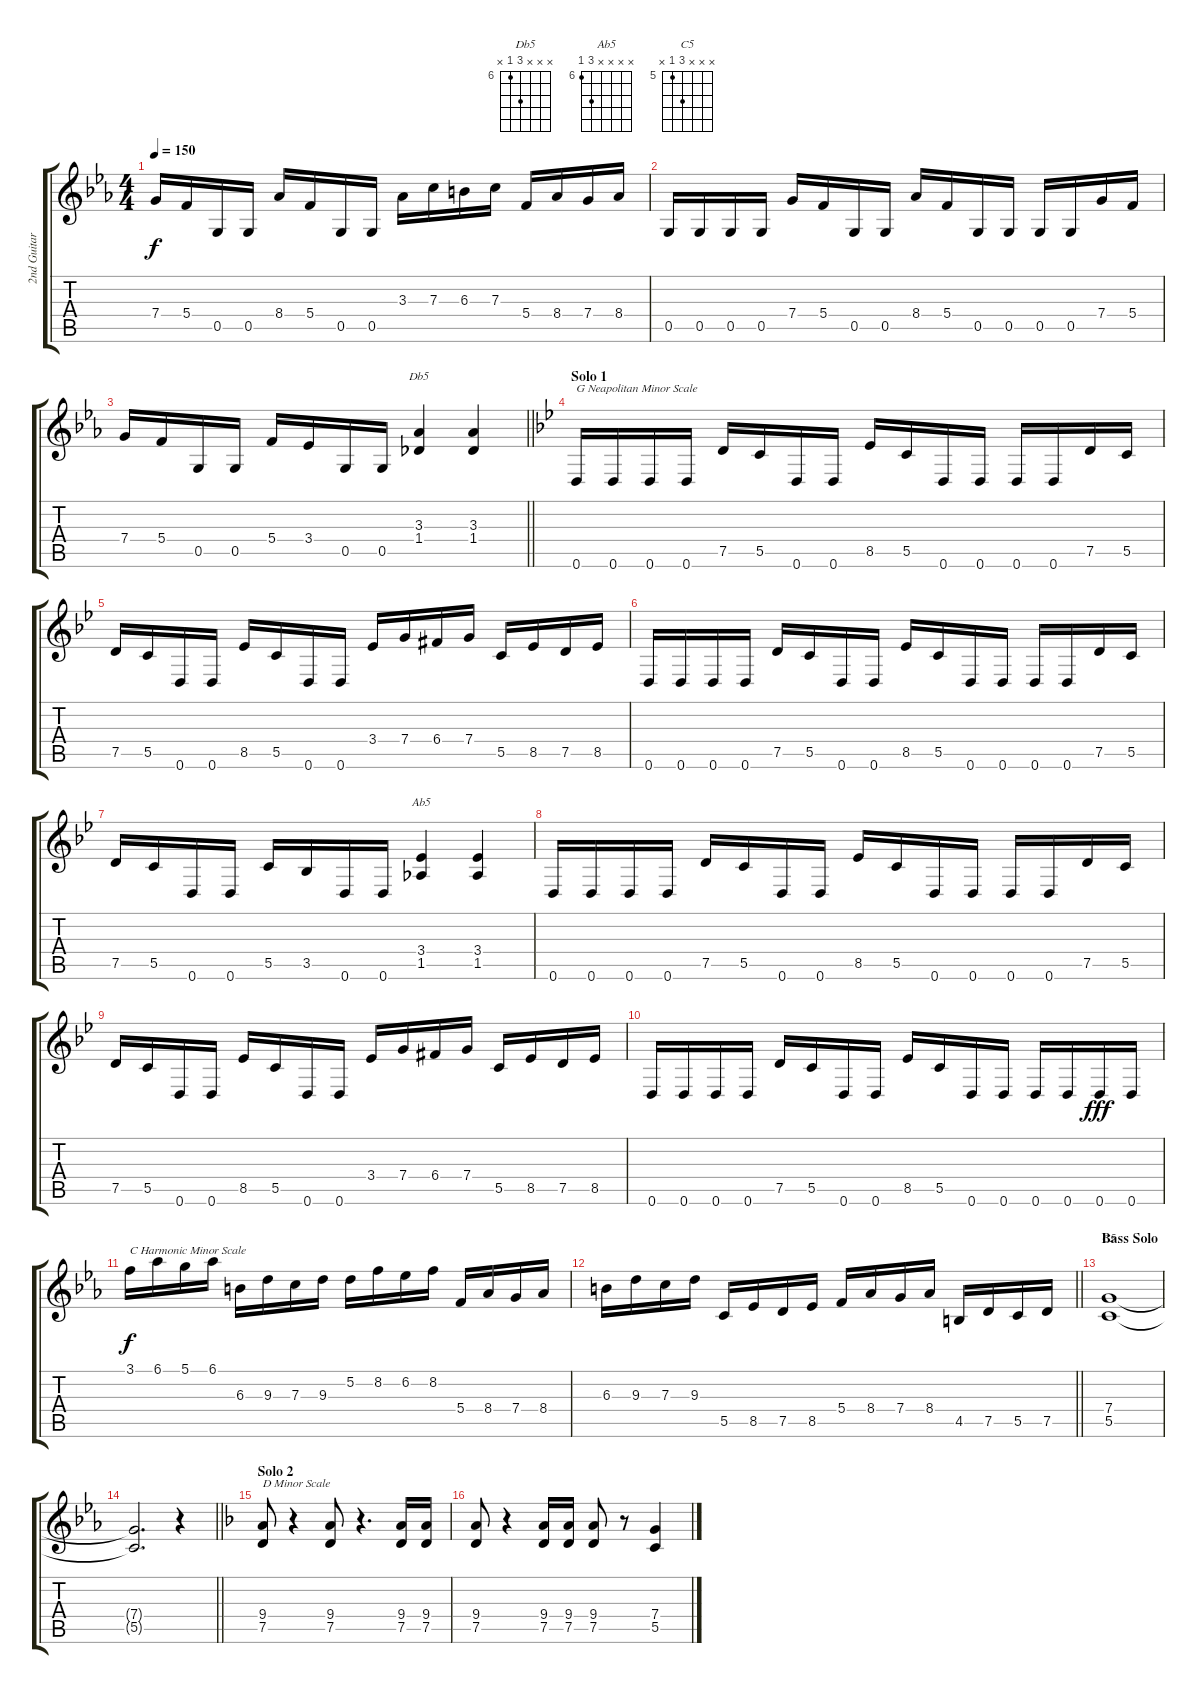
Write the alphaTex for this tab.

\track ("2nd Guitar" "2nd Guitar") {instrument distortionguitar}
\staff {score tabs}
\tuning (D4 A3 F3 C3 G2 D2) {hide}
\chord ("Db5" x x x 8 6 x) {firstfret 6}
\chord ("Ab5" x x x x 8 6) {firstfret 6}
\chord ("C5" x x x 7 5 x) {firstfret 5}
\ts (4 4)
\tempo 150
\clef g2
\ks cminor
7.4.16{dy f} 5.4.16 0.5.16 0.5.16 8.4.16 5.4.16 0.5.16 0.5.16 3.3.16 7.3.16 6.3.16 7.3.16 5.4.16 8.4.16 7.4.16 8.4.16 |
0.5.16 0.5.16 0.5.16 0.5.16 7.4.16 5.4.16 0.5.16 0.5.16 8.4.16 5.4.16 0.5.16 0.5.16 0.5.16 0.5.16 7.4.16 5.4.16 |
\barLineRight lightlight
7.4.16 5.4.16 0.5.16 0.5.16 5.4.16 3.4.16 0.5.16 0.5.16 (3.3 1.4).4{ch "Db5"} (3.3 1.4).4 |
\section ("" "Solo 1")
\ks gminor
0.6.16{txt "G Neapolitan Minor Scale"} 0.6.16 0.6.16 0.6.16 7.5.16 5.5.16 0.6.16 0.6.16 8.5.16 5.5.16 0.6.16 0.6.16 0.6.16 0.6.16 7.5.16 5.5.16 |
7.5.16 5.5.16 0.6.16 0.6.16 8.5.16 5.5.16 0.6.16 0.6.16 3.4.16 7.4.16 6.4{acc #}.16 7.4.16 5.5.16 8.5.16 7.5.16 8.5.16 |
0.6.16 0.6.16 0.6.16 0.6.16 7.5.16 5.5.16 0.6.16 0.6.16 8.5.16 5.5.16 0.6.16 0.6.16 0.6.16 0.6.16 7.5.16 5.5.16 |
7.5.16 5.5.16 0.6.16 0.6.16 5.5.16 3.5.16 0.6.16 0.6.16 (3.4 1.5).4{ch "Ab5"} (3.4 1.5).4 |
0.6.16 0.6.16 0.6.16 0.6.16 7.5.16 5.5.16 0.6.16 0.6.16 8.5.16 5.5.16 0.6.16 0.6.16 0.6.16 0.6.16 7.5.16 5.5.16 |
7.5.16 5.5.16 0.6.16 0.6.16 8.5.16 5.5.16 0.6.16 0.6.16 3.4.16 7.4.16 6.4{acc #}.16 7.4.16 5.5.16 8.5.16 7.5.16 8.5.16 |
0.6.16 0.6.16 0.6.16 0.6.16 7.5.16 5.5.16 0.6.16 0.6.16 8.5.16 5.5.16 0.6.16 0.6.16 0.6.16 0.6.16 0.6.16{dy fff} 0.6.16 |
\ks cminor
3.1.16{txt "C Harmonic Minor Scale" dy f} 6.1.16 5.1.16 6.1.16 6.3.16 9.3.16 7.3.16 9.3.16 5.2.16 8.2.16 6.2.16 8.2.16 5.4.16 8.4.16 7.4.16 8.4.16 |
\barLineRight lightlight
6.3.16 9.3.16 7.3.16 9.3.16 5.5.16 8.5.16 7.5.16 8.5.16 5.4.16 8.4.16 7.4.16 8.4.16 4.5.16 7.5.16 5.5.16 7.5.16 |
\section ("" "Bass Solo")
(7.4 5.5).1{ch "C5"} |
\barLineRight lightlight
(7.4{t} 5.5{t}).2{d} r.4 |
\section ("" "Solo 2")
\ks dminor
(9.4 7.5).8{txt "D Minor Scale"} r.4 (9.4 7.5).8 r.4{d} (9.4 7.5).16 (9.4 7.5).16 |
(9.4 7.5).8 r.4 (9.4 7.5).16 (9.4 7.5).16 (9.4 7.5).8 r.8 (7.4 5.5).4
